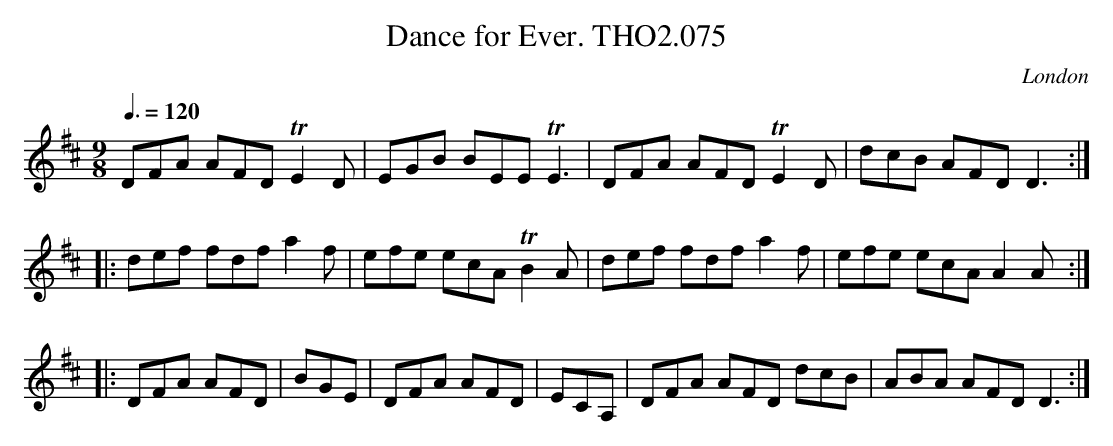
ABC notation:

X:1
T:Dance for Ever. THO2.075
O:London
M:9/8
L:1/8
Q:3/8=120
K:D
DFA AFD TE2D|EGB BEE TE3|DFA AFD TE2D|dcB AFD D3:|
|:def fdf a2f|efe ecA TB2A|def fdf a2f|efe ecA A2A:|
|:DFA AFD|BGE|DFA AFD|ECA,|DFA AFD dcB|ABA AFD D3:|
